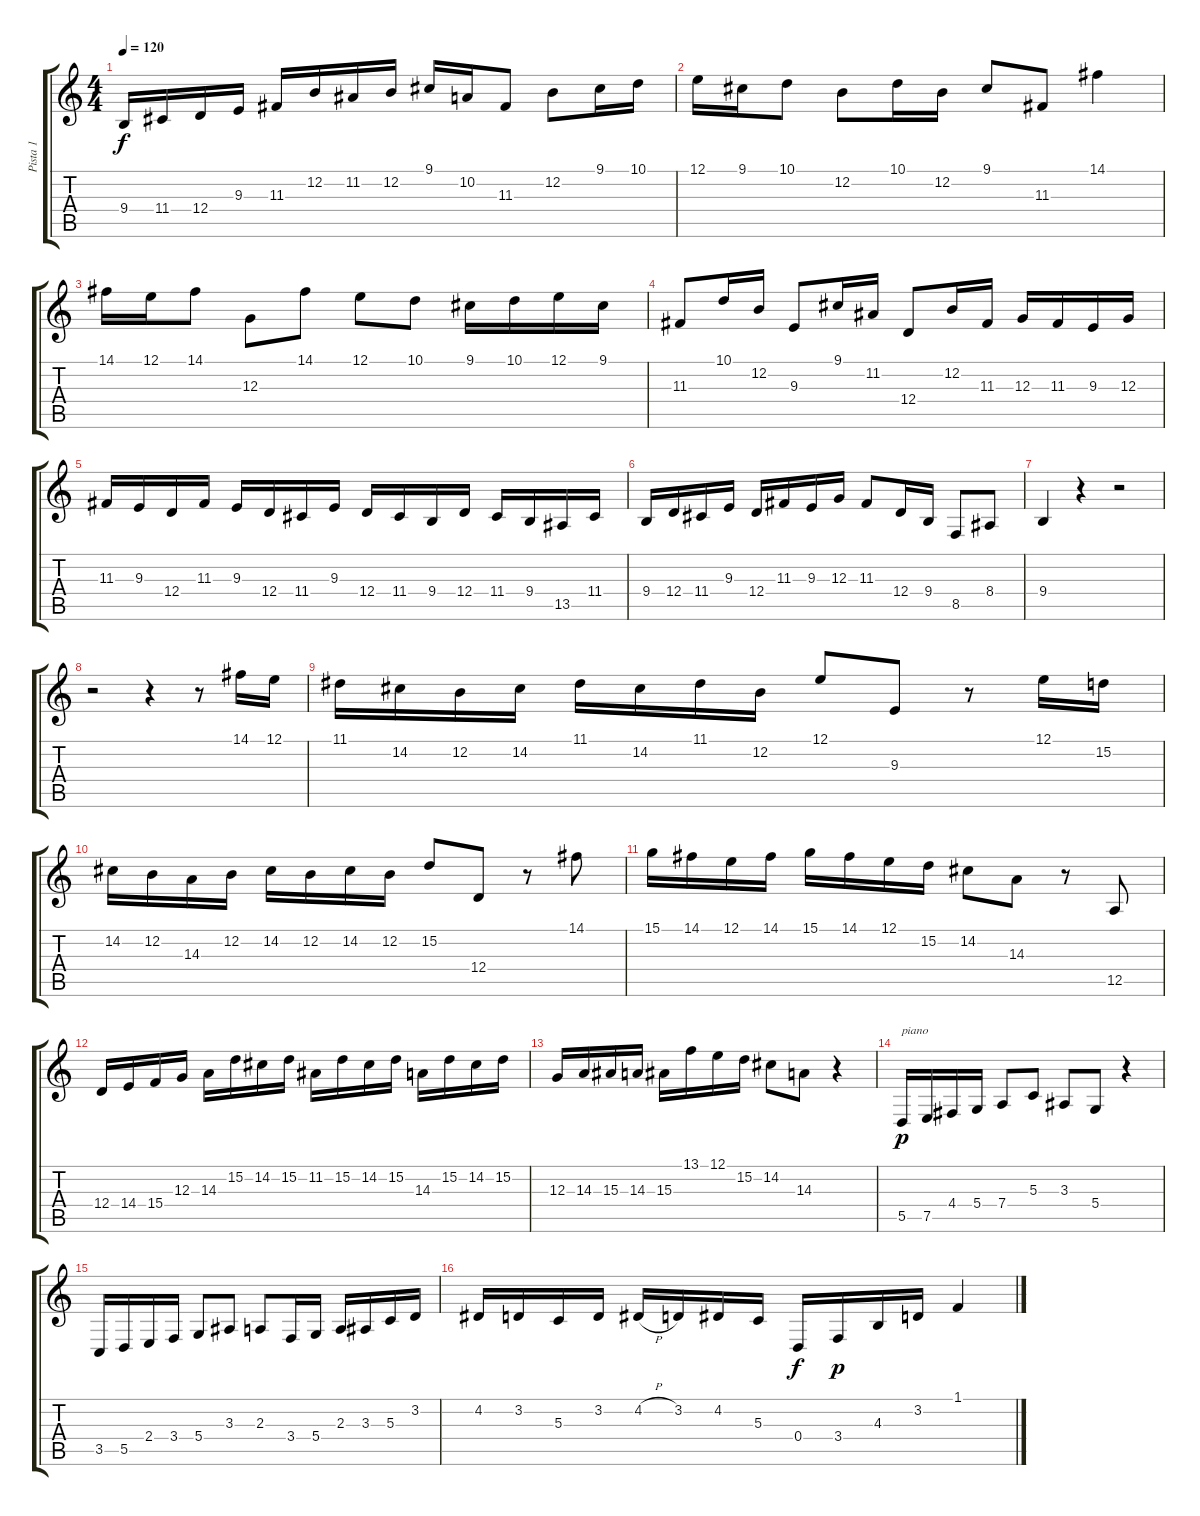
\track ("Pista 1" "Pista 1") {instrument viola}
\staff {score tabs}
\tuning (E4 B3 G3 D3 A2 E2) {hide}
\ts (4 4)
\tempo 120
\clef g2
\ks c
9.4.16{dy f instrument viola} 11.4.16 12.4.16 9.3.16 11.3.16 12.2.16 11.2.16 12.2.16 9.1.16 10.2.16 11.3.8 12.2.8 9.1.16 10.1.16 |
12.1.16 9.1.16 10.1.8 12.2.8 10.1.16 12.2.16 9.1.8 11.3.8 14.1.4 |
14.1.16 12.1.16 14.1.8 12.3.8 14.1.8 12.1.8 10.1.8 9.1.16 10.1.16 12.1.16 9.1.16 |
11.3.8 10.1.16 12.2.16 9.3.8 9.1.16 11.2.16 12.4.8 12.2.16 11.3.16 12.3.16 11.3.16 9.3.16 12.3.16 |
11.3.16 9.3.16 12.4.16 11.3.16 9.3.16 12.4.16 11.4.16 9.3.16 12.4.16 11.4.16 9.4.16 12.4.16 11.4.16 9.4.16 13.5.16 11.4.16 |
9.4.16 12.4.16 11.4.16 9.3.16 12.4.16 11.3.16 9.3.16 12.3.16 11.3.8 12.4.16 9.4.16 8.5.8 8.4.8 |
9.4.4 r.4 r.2 |
r.2 r.4 r.8 14.1.16 12.1.16 |
11.1.16 14.2.16 12.2.16 14.2.16 11.1.16 14.2.16 11.1.16 12.2.16 12.1.8 9.3.8 r.8 12.1.16 15.2.16 |
14.2.16 12.2.16 14.3.16 12.2.16 14.2.16 12.2.16 14.2.16 12.2.16 15.2.8 12.4.8 r.8 14.1.8 |
15.1.16 14.1.16 12.1.16 14.1.16 15.1.16 14.1.16 12.1.16 15.2.16 14.2.8 14.3.8 r.8 12.5.8 |
12.4.16 14.4.16 15.4.16 12.3.16 14.3.16 15.2.16 14.2.16 15.2.16 11.2.16 15.2.16 14.2.16 15.2.16 14.3.16 15.2.16 14.2.16 15.2.16 |
12.3.16 14.3.16 15.3.16 14.3.16 15.3.16 13.1.16 12.1.16 15.2.16 14.2.8 14.3.8 r.4 |
5.5.16{txt "piano" dy p} 7.5.16 4.4.16 5.4.16 7.4.8 5.3.8 3.3.8 5.4.8 r.4 |
3.5.16 5.5.16 2.4.16 3.4.16 5.4.8 3.3.8 2.3.8 3.4.16 5.4.16 2.3.16 3.3.16 5.3.16 3.2.16 |
4.2.16 3.2.16 5.3.16 3.2.16 4.2{h}.16 3.2.16 4.2.16 5.3.16 0.4.16{dy f} 3.4.16{dy p} 4.3.16 3.2.16 1.1.4
